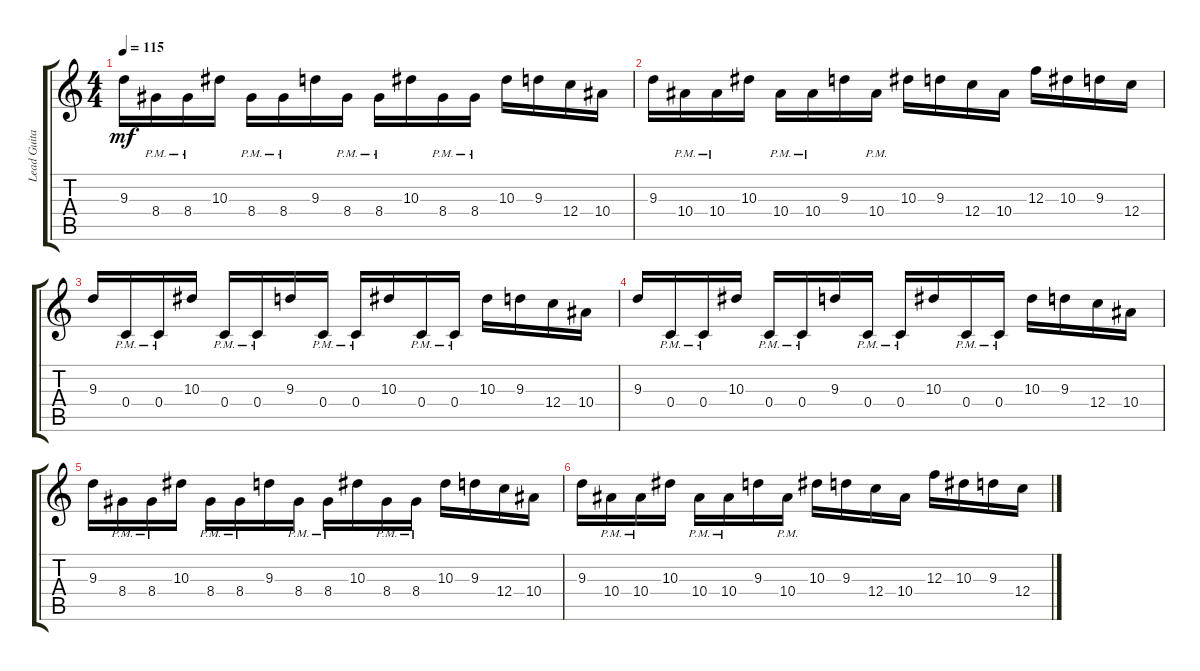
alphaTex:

\track ("Lead Guitar " "Lead Guita") {instrument distortionguitar}
\staff {score tabs}
\tuning (D4 A3 F3 C3 G2 C2) {hide}
\ts (4 4)
\tempo 115
\clef g2
\ks c
9.3.16{dy mf} 8.4{pm}.16 8.4{pm}.16 10.3.16 8.4{pm}.16 8.4{pm}.16 9.3.16 8.4{pm}.16 8.4{pm}.16 10.3.16 8.4{pm}.16 8.4{pm}.16 10.3.16 9.3.16 12.4.16 10.4.16 |
9.3.16 10.4{pm}.16 10.4{pm}.16 10.3.16 10.4{pm}.16 10.4{pm}.16 9.3.16 10.4{pm}.16 10.3.16 9.3.16 12.4.16 10.4.16 12.3.16 10.3.16 9.3.16 12.4.16 |
9.3.16 0.4{pm}.16 0.4{pm}.16 10.3.16 0.4{pm}.16 0.4{pm}.16 9.3.16 0.4{pm}.16 0.4{pm}.16 10.3.16 0.4{pm}.16 0.4{pm}.16 10.3.16 9.3.16 12.4.16 10.4.16 |
9.3.16 0.4{pm}.16 0.4{pm}.16 10.3.16 0.4{pm}.16 0.4{pm}.16 9.3.16 0.4{pm}.16 0.4{pm}.16 10.3.16 0.4{pm}.16 0.4{pm}.16 10.3.16 9.3.16 12.4.16 10.4.16 |
9.3.16 8.4{pm}.16 8.4{pm}.16 10.3.16 8.4{pm}.16 8.4{pm}.16 9.3.16 8.4{pm}.16 8.4{pm}.16 10.3.16 8.4{pm}.16 8.4{pm}.16 10.3.16 9.3.16 12.4.16 10.4.16 |
9.3.16 10.4{pm}.16 10.4{pm}.16 10.3.16 10.4{pm}.16 10.4{pm}.16 9.3.16 10.4{pm}.16 10.3.16 9.3.16 12.4.16 10.4.16 12.3.16 10.3.16 9.3.16 12.4.16
